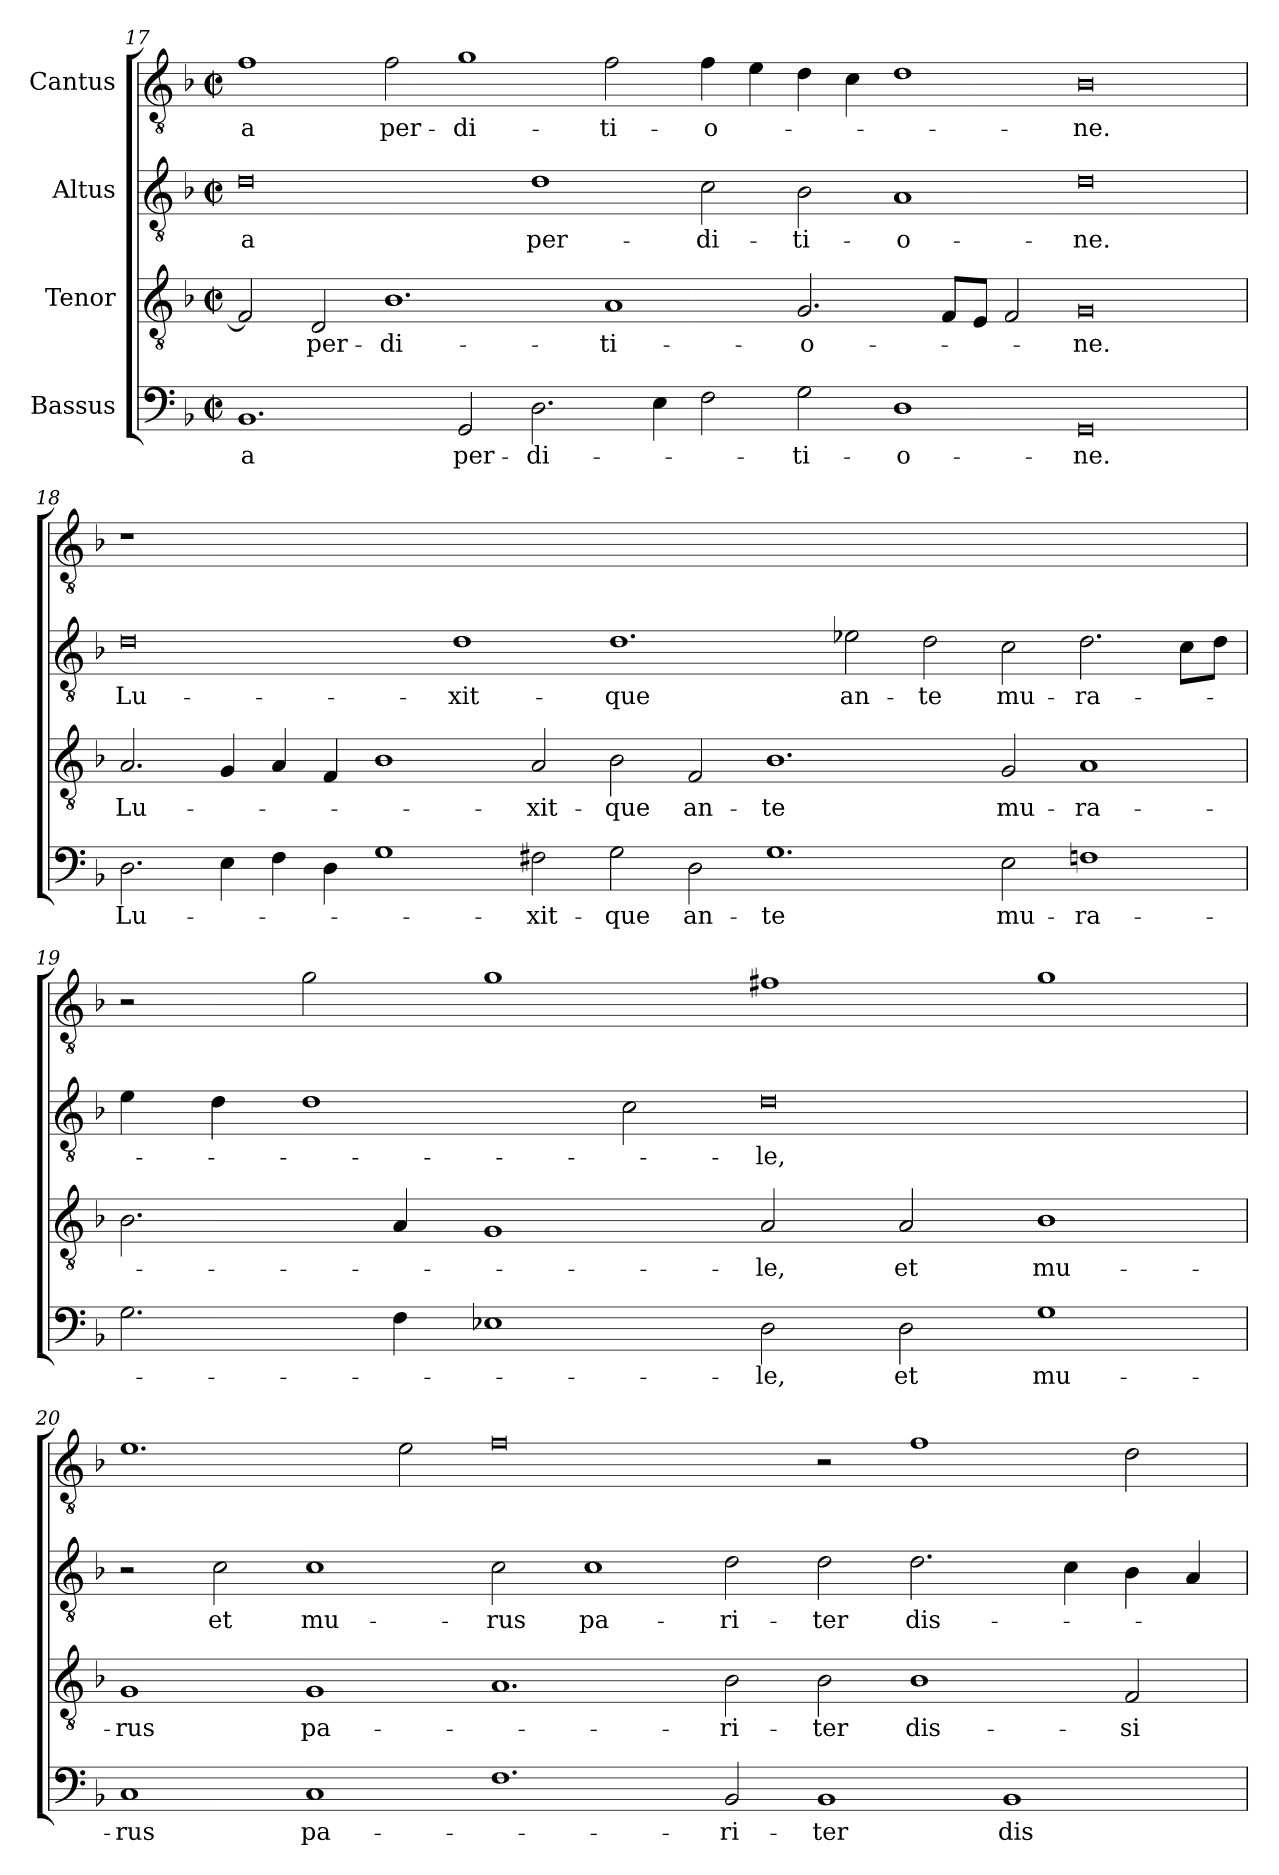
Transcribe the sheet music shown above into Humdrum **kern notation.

**kern	**text	**kern	**text	**kern	**text	**kern	**text
*part4	*part4	*part3	*part3	*part2	*part2	*part1	*part1
*staff4	*staff4	*staff3	*staff3	*staff2	*staff2	*staff1	*staff1
*I"Bassus	*	*I"Tenor	*	*I"Altus	*	*I"Cantus	*
*clefF4	*	*clefGv2	*	*clefGv2	*	*clefGv2	*
*k[b-]	*	*k[b-]	*	*k[b-]	*	*k[b-]	*
*F:	*	*F:	*	*F:	*	*F:	*
*M2/2	*	*M2/2	*	*M2/2	*	*M2/2	*
*met(c|)	*	*met(c|)	*	*met(c|)	*	*met(c|)	*
=17	=17	=17	=17	=17	=17	=17	=17
!	!LO:LY:b	!	!	!	!LO:LY:b	!	!LO:LY:b
1.BB-	a	2F/]	.	0d	a	1f	a
!	!	!	!LO:LY:b	!	!	!	!
.	.	2D/	per-	.	.	.	.
!	!	!	!LO:LY:b	!	!	!	!LO:LY:b
.	.	1.B-	-di-	.	.	2f\	per-
!	!LO:LY:b	!	!	!	!	!	!LO:LY:b
2GG/	per-	.	.	.	.	1g	-di-
!	!LO:LY:b	!	!	!	!LO:LY:b	!	!
2.D\	-di-	.	.	1d	per-	.	.
!	!	!	!LO:LY:b	!	!	!	!LO:LY:b
.	.	1A	-ti-	.	.	2f\	-ti-
4E\	.	.	.	.	.	.	.
!	!	!	!	!	!LO:LY:b	!	!LO:LY:b
2F\	.	.	.	2c\	-di-	4f\	-o-
.	.	.	.	.	.	4e\	.
!	!LO:LY:b	!	!LO:LY:b	!	!LO:LY:b	!	!
2G\	-ti-	2.G/	-o-	2B-\	-ti-	4d\	.
.	.	.	.	.	.	4c\	.
!	!LO:LY:b	!	!	!	!LO:LY:b	!	!
1D	-o-	.	.	1A	-o-	1d	.
.	.	8F/L	.	.	.	.	.
.	.	8E/J	.	.	.	.	.
.	.	2F/	.	.	.	.	.
!	!LO:LY:b	!	!LO:LY:b	!	!LO:LY:b	!	!LO:LY:b
0GG	-ne.	0G	-ne.	0d	-ne.	0B-	-ne.
!!LO:LB:g=z
=18	=18	=18	=18	=18	=18	=18	=18
!	!LO:LY:b	!	!LO:LY:b	!	!LO:LY:b	!	!
2.D\	Lu-	2.A/	Lu-	0d	Lu-	1r	.
4E\	.	4G/	.	.	.	.	.
4F\	.	4A/	.	.	.	00.ryy	.
4D\	.	4F/	.	.	.	.	.
1G	.	1B-	.	.	.	.	.
!	!	!	!	!	!LO:LY:b	!	!
.	.	.	.	1d	-xit-	.	.
!	!LO:LY:b	!	!LO:LY:b	!	!	!	!
2F#X\	-xit-	2A/	-xit-	.	.	.	.
!	!LO:LY:b	!	!LO:LY:b	!	!LO:LY:b	!	!
2G\	-que	2B-\	-que	1.d	-que	.	.
!	!LO:LY:b	!	!LO:LY:b	!	!	!	!
2D\	an-	2F/	an-	.	.	.	.
!	!LO:LY:b	!	!LO:LY:b	!	!	!	!
1.G	-te	1.B-	-te	.	.	.	.
!	!	!	!	!	!LO:LY:b	!	!
.	.	.	.	2e-X\	an-	.	.
!	!	!	!	!	!LO:LY:b	!	!
.	.	.	.	2d\	-te	.	.
!	!LO:LY:b	!	!LO:LY:b	!	!LO:LY:b	!	!
2E\	mu-	2G/	mu-	2c\	mu-	.	.
!	!LO:LY:b	!	!LO:LY:b	!	!LO:LY:b	!	!
1Fn	-ra-	1A	-ra-	2.d\	-ra-	.	.
.	.	.	.	8c\L	.	.	.
.	.	.	.	8d\J	.	.	.
=19	=19	=19	=19	=19	=19	=19	=19
2.G\	.	2.B-\	.	4e\	.	2r	.
.	.	.	.	4d\	.	.	.
.	.	.	.	1d	.	2g\	.
4F\	.	4A/	.	.	.	.	.
1E-X	.	1G	.	.	.	1g	.
.	.	.	.	2c\	.	.	.
!	!LO:LY:b	!	!LO:LY:b	!	!LO:LY:b	!	!
2D\	-le,	2A/	-le,	0d	-le,	1f#X	.
!	!LO:LY:b	!	!LO:LY:b	!	!	!	!
2D\	et	2A/	et	.	.	.	.
!	!LO:LY:b	!	!LO:LY:b	!	!	!	!
1G	mu-	1B-	mu-	.	.	1g	.
=20	=20	=20	=20	=20	=20	=20	=20
!	!LO:LY:b	!	!LO:LY:b	!	!	!	!
1C	-rus	1G	-rus	2r	.	1.e	.
!	!	!	!	!	!LO:LY:b	!	!
.	.	.	.	2c\	et	.	.
!	!LO:LY:b	!	!LO:LY:b	!	!LO:LY:b	!	!
1C	pa-	1G	pa-	1c	mu-	.	.
.	.	.	.	.	.	2e\	.
!	!	!	!	!	!LO:LY:b	!	!
1.F	.	1.A	.	2c\	-rus	0f	.
!	!	!	!	!	!LO:LY:b	!	!
.	.	.	.	1c	pa-	.	.
!	!LO:LY:b	!	!LO:LY:b	!	!LO:LY:b	!	!
2BB-/	-ri-	2B-\	-ri-	2d\	-ri-	.	.
!	!LO:LY:b	!	!LO:LY:b	!	!LO:LY:b	!	!
1BB-	-ter	2B-\	-ter	2d\	-ter	2r	.
!	!	!	!LO:LY:b	!	!LO:LY:b	!	!
.	.	1B-	dis-	2.d\	dis-	1f	.
!	!LO:LY:b	!	!	!	!	!	!
1BB-	dis-	.	.	.	.	.	.
.	.	.	.	4c\	.	.	.
!	!	!	!LO:LY:b	!	!	!	!
.	.	2F/	-si-	4B-\	.	2d\	.
.	.	.	.	4A/	.	.	.
=	=	=	=	=	=	=	=
*-	*-	*-	*-	*-	*-	*-	*-
